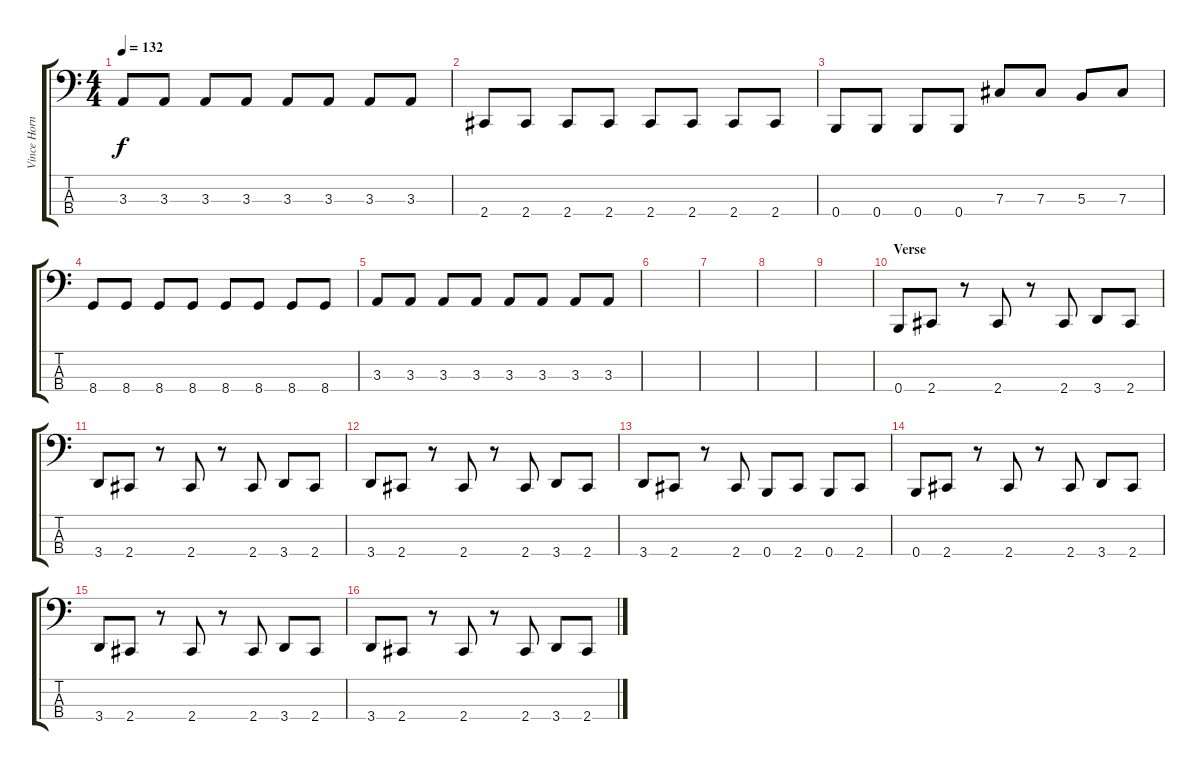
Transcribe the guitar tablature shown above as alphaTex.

\track ("Vince Hornsby" "Vince Horn") {instrument electricbasspick}
\staff {score tabs}
\tuning (E2 B1 Gb1 B0) {hide}
\ts (4 4)
\tempo 132
\clef f4
\ks c
3.3.8{dy f} 3.3.8 3.3.8 3.3.8 3.3.8 3.3.8 3.3.8 3.3.8 |
2.4.8 2.4.8 2.4.8 2.4.8 2.4.8 2.4.8 2.4.8 2.4.8 |
0.4.8 0.4.8 0.4.8 0.4.8 7.3.8 7.3.8 5.3.8 7.3.8 |
8.4.8 8.4.8 8.4.8 8.4.8 8.4.8 8.4.8 8.4.8 8.4.8 |
3.3.8 3.3.8 3.3.8 3.3.8 3.3.8 3.3.8 3.3.8 3.3.8 |
|
|
|
|
\section ("" "Verse")
0.4.8 2.4.8 r.8 2.4.8 r.8 2.4.8 3.4.8 2.4.8 |
3.4.8 2.4.8 r.8 2.4.8 r.8 2.4.8 3.4.8 2.4.8 |
3.4.8 2.4.8 r.8 2.4.8 r.8 2.4.8 3.4.8 2.4.8 |
3.4.8 2.4.8 r.8 2.4.8 0.4.8 2.4.8 0.4.8 2.4.8 |
0.4.8 2.4.8 r.8 2.4.8 r.8 2.4.8 3.4.8 2.4.8 |
3.4.8 2.4.8 r.8 2.4.8 r.8 2.4.8 3.4.8 2.4.8 |
3.4.8 2.4.8 r.8 2.4.8 r.8 2.4.8 3.4.8 2.4.8
